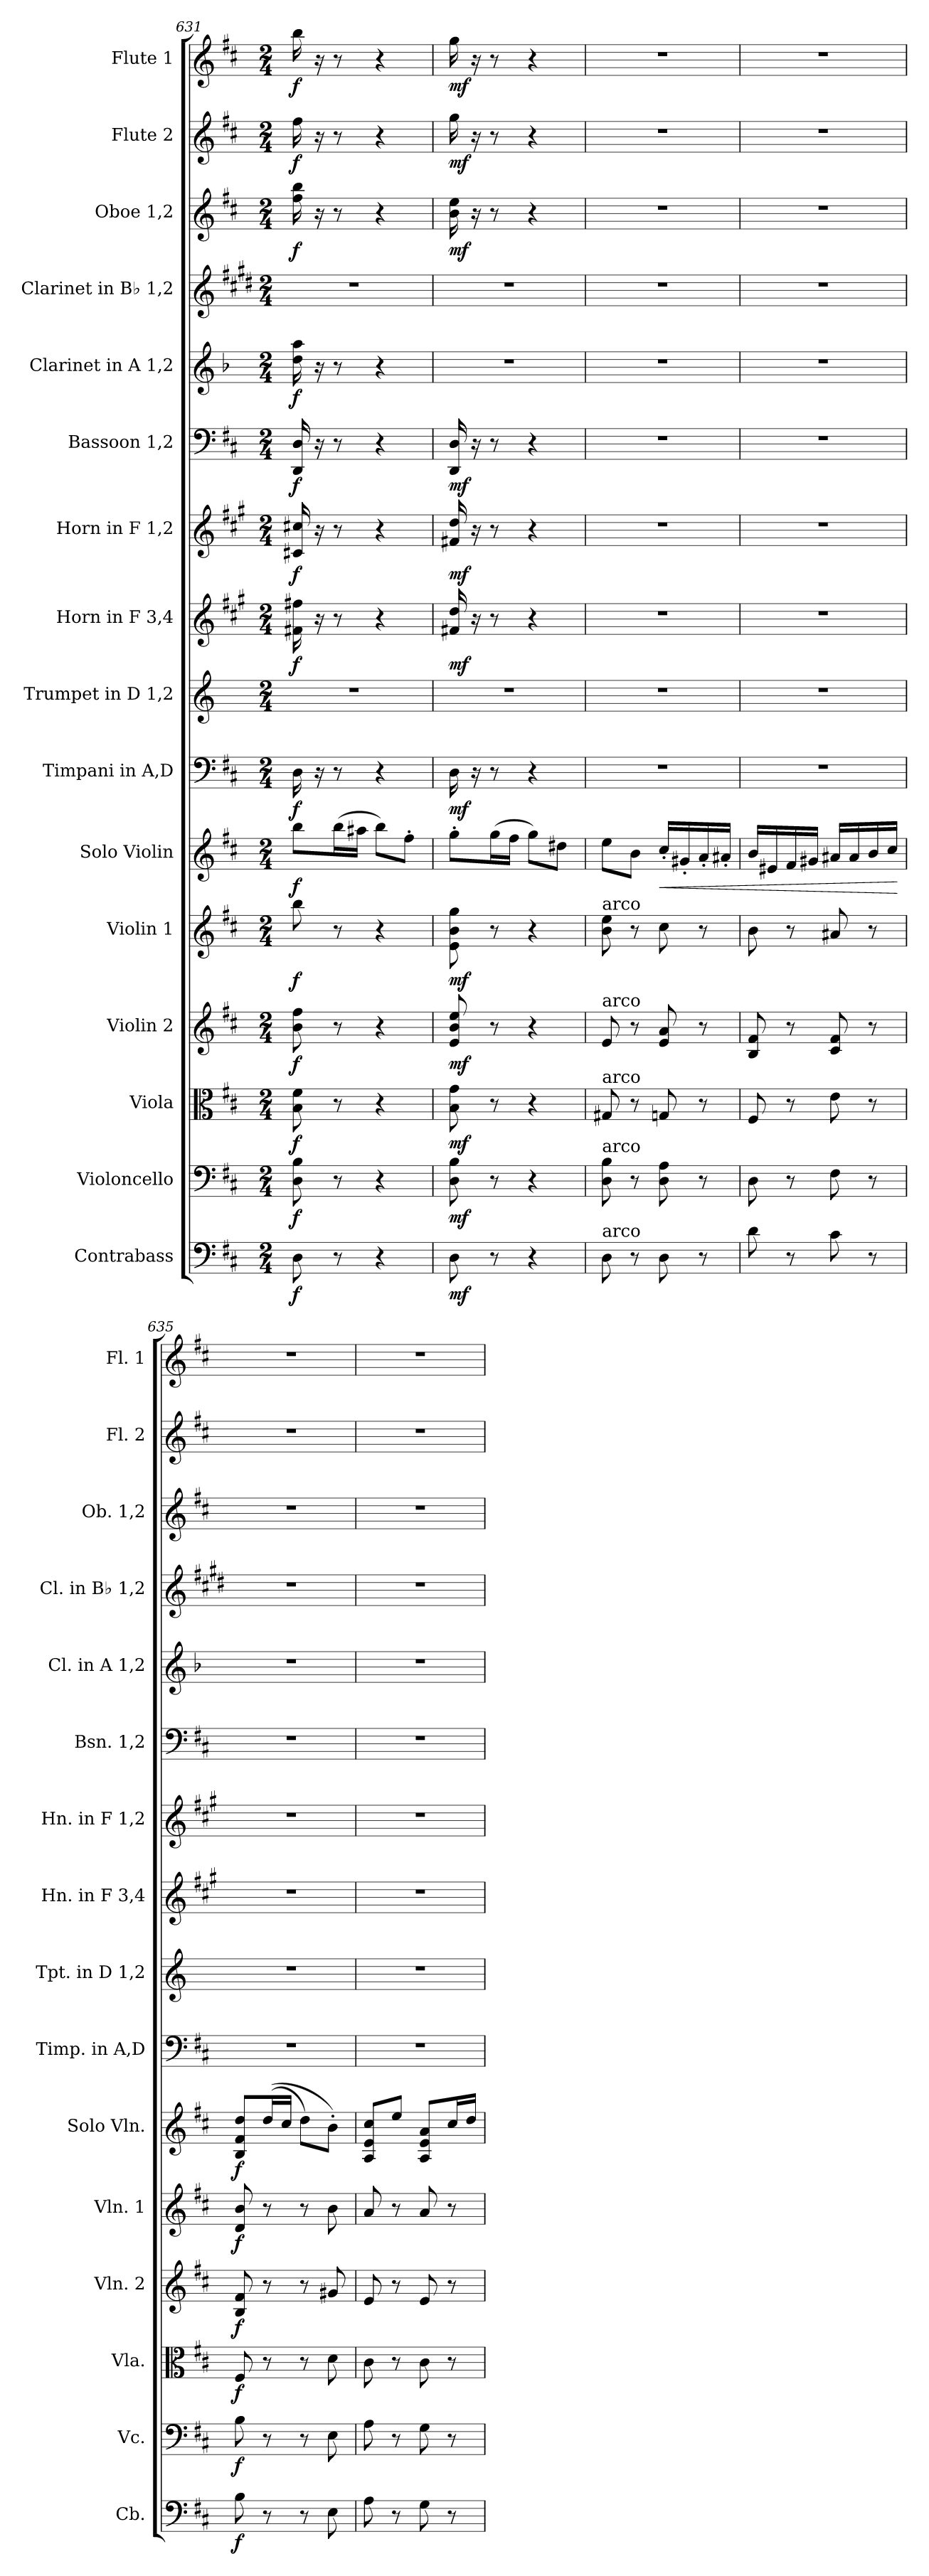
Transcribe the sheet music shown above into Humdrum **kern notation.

**kern	**dynam	**kern	**dynam	**kern	**dynam	**kern	**dynam	**kern	**dynam	**kern	**dynam	**kern	**dynam	**kern	**kern	**dynam	**kern	**dynam	**kern	**dynam	**kern	**dynam	**kern	**kern	**dynam	**kern	**dynam	**kern	**dynam
*part16	*part16	*part15	*part15	*part14	*part14	*part13	*part13	*part12	*part12	*part11	*part11	*part10	*part10	*part9	*part8	*part8	*part7	*part7	*part6	*part6	*part5	*part5	*part4	*part3	*part3	*part2	*part2	*part1	*part1
*staff16	*staff16	*staff15	*staff15	*staff14	*staff14	*staff13	*staff13	*staff12	*staff12	*staff11	*staff11	*staff10	*staff10	*staff9	*staff8	*staff8	*staff7	*staff7	*staff6	*staff6	*staff5	*staff5	*staff4	*staff3	*staff3	*staff2	*staff2	*staff1	*staff1
*I"Contrabass	*	*I"Violoncello	*	*I"Viola	*	*I"Violin 2	*	*I"Violin 1	*	*I"Solo Violin	*	*I"Timpani in A,D	*	*I"Trumpet in D 1,2	*I"Horn in F 3,4	*	*I"Horn in F 1,2	*	*I"Bassoon 1,2	*	*I"Clarinet in A 1,2	*	*I"Clarinet in B♭ 1,2	*I"Oboe 1,2	*	*I"Flute 2	*	*I"Flute 1	*
*I'Cb.	*	*I'Vc.	*	*I'Vla.	*	*I'Vln. 2	*	*I'Vln. 1	*	*I'Solo Vln.	*	*I'Timp. in A,D	*	*I'Tpt. in D 1,2	*I'Hn. in F 3,4	*	*I'Hn. in F 1,2	*	*I'Bsn. 1,2	*	*I'Cl. in A 1,2	*	*I'Cl. in B♭ 1,2	*I'Ob. 1,2	*	*I'Fl. 2	*	*I'Fl. 1	*
*clefF4	*	*clefF4	*	*clefC3	*	*clefG2	*	*clefG2	*	*clefG2	*	*clefF4	*	*clefG2	*clefG2	*	*clefG2	*	*clefF4	*	*clefG2	*	*clefG2	*clefG2	*	*clefG2	*	*clefG2	*
*ITrd7c12	*	*	*	*	*	*	*	*	*	*	*	*	*	*ITrd-1c-2	*ITrd4c7	*	*ITrd4c7	*	*	*	*ITrd2c3	*	*ITrd1c2	*	*	*	*	*	*
*k[f#c#]	*	*k[f#c#]	*	*k[f#c#]	*	*k[f#c#]	*	*k[f#c#]	*	*k[f#c#]	*	*k[f#c#]	*	*k[f#c#]	*k[f#c#]	*	*k[f#c#]	*	*k[f#c#]	*	*k[f#c#]	*	*k[f#c#]	*k[f#c#]	*	*k[f#c#]	*	*k[f#c#]	*
*M2/4	*	*M2/4	*	*M2/4	*	*M2/4	*	*M2/4	*	*M2/4	*	*M2/4	*	*M2/4	*M2/4	*	*M2/4	*	*M2/4	*	*M2/4	*	*M2/4	*M2/4	*	*M2/4	*	*M2/4	*
=631	=631	=631	=631	=631	=631	=631	=631	=631	=631	=631	=631	=631	=631	=631	=631	=631	=631	=631	=631	=631	=631	=631	=631	=631	=631	=631	=631	=631	=631
!	!LO:DY:b	!	!LO:DY:b	!	!LO:DY:b	!	!LO:DY:b	!	!LO:DY:b	!	!LO:DY:b	!	!LO:DY:b	!	!	!LO:DY:b	!	!LO:DY:b	!	!LO:DY:b	!	!LO:DY:b	!	!	!LO:DY:b	!	!LO:DY:b	!	!LO:DY:b
8DD\	f	8D\ 8B\	f	8B\ 8f#\	f	8b\ 8ff#\	f	8bb\	f	8bb\L	f	16D\	f	2r	16Bn\ 16bn\	f	16F#X/ 16f#X/	f	16DD/ 16D/	f	16b\ 16ff#\	f	2r	16ff#\ 16bb\	f	16ff#\	f	16bb\	f
.	.	.	.	.	.	.	.	.	.	.	.	16r	.	.	16r	.	16r	.	16r	.	16r	.	.	16r	.	16r	.	16r	.
8r	.	8r	.	8r	.	8r	.	8r	.	(>16bb\L	.	8r	.	.	8r	.	8r	.	8r	.	8r	.	.	8r	.	8r	.	8r	.
.	.	.	.	.	.	.	.	.	.	16aa#X\JJ	.	.	.	.	.	.	.	.	.	.	.	.	.	.	.	.	.	.	.
4r	.	4r	.	4r	.	4r	.	4r	.	8bb\L)	.	4r	.	.	4r	.	4r	.	4r	.	4r	.	.	4r	.	4r	.	4r	.
.	.	.	.	.	.	.	.	.	.	8ff#'\J	.	.	.	.	.	.	.	.	.	.	.	.	.	.	.	.	.	.	.
=632	=632	=632	=632	=632	=632	=632	=632	=632	=632	=632	=632	=632	=632	=632	=632	=632	=632	=632	=632	=632	=632	=632	=632	=632	=632	=632	=632	=632	=632
!	!LO:DY:b	!	!LO:DY:b	!	!LO:DY:b	!	!LO:DY:b	!	!LO:DY:b	!	!	!	!LO:DY:b	!	!	!LO:DY:b	!	!LO:DY:b	!	!LO:DY:b	!	!	!	!	!LO:DY:b	!	!LO:DY:b	!	!LO:DY:b
8DD\	mf	8D\ 8B\	mf	8B\ 8g\	mf	8e/ 8b/ 8ee/	mf	8e\ 8b\ 8gg\	mf	8gg'\L	.	16D\	mf	2r	16Bn/ 16g/	mf	16Bn/ 16g/	mf	16DD/ 16D/	mf	2r	.	2r	16b\ 16ee\	mf	16gg\	mf	16gg\	mf
.	.	.	.	.	.	.	.	.	.	.	.	16r	.	.	16r	.	16r	.	16r	.	.	.	.	16r	.	16r	.	16r	.
8r	.	8r	.	8r	.	8r	.	8r	.	(>16gg\L	.	8r	.	.	8r	.	8r	.	8r	.	.	.	.	8r	.	8r	.	8r	.
.	.	.	.	.	.	.	.	.	.	16ff#\JJ	.	.	.	.	.	.	.	.	.	.	.	.	.	.	.	.	.	.	.
4r	.	4r	.	4r	.	4r	.	4r	.	8gg\L)	.	4r	.	.	4r	.	4r	.	4r	.	.	.	.	4r	.	4r	.	4r	.
.	.	.	.	.	.	.	.	.	.	8dd#X\J	.	.	.	.	.	.	.	.	.	.	.	.	.	.	.	.	.	.	.
=633	=633	=633	=633	=633	=633	=633	=633	=633	=633	=633	=633	=633	=633	=633	=633	=633	=633	=633	=633	=633	=633	=633	=633	=633	=633	=633	=633	=633	=633
!	!	!	!	!	!	!	!	!LO:TX:a:t=arco	!	!	!	!	!	!	!	!	!	!	!	!	!	!	!	!	!	!	!	!	!
!	!	!	!	!	!	!LO:TX:a:t=arco	!	!	!	!	!	!	!	!	!	!	!	!	!	!	!	!	!	!	!	!	!	!	!
!	!	!	!	!LO:TX:a:t=arco	!	!	!	!	!	!	!	!	!	!	!	!	!	!	!	!	!	!	!	!	!	!	!	!	!
!	!	!LO:TX:a:t=arco	!	!	!	!	!	!	!	!	!	!	!	!	!	!	!	!	!	!	!	!	!	!	!	!	!	!	!
!LO:TX:a:t=arco	!	!	!	!	!	!	!	!	!	!	!	!	!	!	!	!	!	!	!	!	!	!	!	!	!	!	!	!	!
8DD\	.	8D\ 8B\	.	8G#X/	.	8e/	.	8b\ 8ee\	.	8ee\L	.	2r	.	2r	2r	.	2r	.	2r	.	2r	.	2r	2r	.	2r	.	2r	.
8r	.	8r	.	8r	.	8r	.	8r	.	8b\J	.	.	.	.	.	.	.	.	.	.	.	.	.	.	.	.	.	.	.
!	!	!	!	!	!	!	!	!	!	!	!LO:HP:b	!	!	!	!	!	!	!	!	!	!	!	!	!	!	!	!	!	!
8DD\	.	8D\ 8A\	.	8Gn/	.	8e/ 8a/	.	8cc#\	.	16cc#'/LL	<	.	.	.	.	.	.	.	.	.	.	.	.	.	.	.	.	.	.
.	.	.	.	.	.	.	.	.	.	16g#X'/	.	.	.	.	.	.	.	.	.	.	.	.	.	.	.	.	.	.	.
8r	.	8r	.	8r	.	8r	.	8r	.	16a'/	.	.	.	.	.	.	.	.	.	.	.	.	.	.	.	.	.	.	.
.	.	.	.	.	.	.	.	.	.	16a#X'/JJ	.	.	.	.	.	.	.	.	.	.	.	.	.	.	.	.	.	.	.
!!LO:PB:g=z
=634	=634	=634	=634	=634	=634	=634	=634	=634	=634	=634	=634	=634	=634	=634	=634	=634	=634	=634	=634	=634	=634	=634	=634	=634	=634	=634	=634	=634	=634
8D\	.	8D\	.	8F#/	.	8B/ 8f#/	.	8b\	.	16b/LL	.	2r	.	2r	2r	.	2r	.	2r	.	2r	.	2r	2r	.	2r	.	2r	.
.	.	.	.	.	.	.	.	.	.	16e#X/	.	.	.	.	.	.	.	.	.	.	.	.	.	.	.	.	.	.	.
8r	.	8r	.	8r	.	8r	.	8r	.	16f#/	.	.	.	.	.	.	.	.	.	.	.	.	.	.	.	.	.	.	.
.	.	.	.	.	.	.	.	.	.	16g#X/JJ	.	.	.	.	.	.	.	.	.	.	.	.	.	.	.	.	.	.	.
8C#\	.	8F#\	.	8e\	.	8c#/ 8f#/	.	8a#X/	.	16a#X/LL	.	.	.	.	.	.	.	.	.	.	.	.	.	.	.	.	.	.	.
.	.	.	.	.	.	.	.	.	.	16a#/	.	.	.	.	.	.	.	.	.	.	.	.	.	.	.	.	.	.	.
8r	.	8r	.	8r	.	8r	.	8r	.	16b/	.	.	.	.	.	.	.	.	.	.	.	.	.	.	.	.	.	.	.
.	.	.	.	.	.	.	.	.	.	16cc#/JJ	.	.	.	.	.	.	.	.	.	.	.	.	.	.	.	.	.	.	.
.	.	.	.	.	.	.	.	.	.	.	[	.	.	.	.	.	.	.	.	.	.	.	.	.	.	.	.	.	.
=635	=635	=635	=635	=635	=635	=635	=635	=635	=635	=635	=635	=635	=635	=635	=635	=635	=635	=635	=635	=635	=635	=635	=635	=635	=635	=635	=635	=635	=635
!	!LO:DY:b	!	!LO:DY:b	!	!LO:DY:b	!	!LO:DY:b	!	!LO:DY:b	!	!LO:DY:b	!	!	!	!	!	!	!	!	!	!	!	!	!	!	!	!	!	!
8BB\	f	8B\	f	8F#/	f	8B/ 8f#/	f	8d/ 8b/	f	8B/ 8f#/ 8dd/L	f	2r	.	2r	2r	.	2r	.	2r	.	2r	.	2r	2r	.	2r	.	2r	.
8r	.	8r	.	8r	.	8r	.	8r	.	(>(>16dd/L	.	.	.	.	.	.	.	.	.	.	.	.	.	.	.	.	.	.	.
.	.	.	.	.	.	.	.	.	.	16cc#/JJ	.	.	.	.	.	.	.	.	.	.	.	.	.	.	.	.	.	.	.
8r	.	8r	.	8r	.	8r	.	8r	.	8dd\L)	.	.	.	.	.	.	.	.	.	.	.	.	.	.	.	.	.	.	.
8EE\	.	8E\	.	8d\	.	8g#X/	.	8b\	.	8b'\J)	.	.	.	.	.	.	.	.	.	.	.	.	.	.	.	.	.	.	.
=636	=636	=636	=636	=636	=636	=636	=636	=636	=636	=636	=636	=636	=636	=636	=636	=636	=636	=636	=636	=636	=636	=636	=636	=636	=636	=636	=636	=636	=636
8AA\	.	8A\	.	8c#\	.	8e/	.	8a/	.	8A/ 8e/ 8cc#/L	.	2r	.	2r	2r	.	2r	.	2r	.	2r	.	2r	2r	.	2r	.	2r	.
8r	.	8r	.	8r	.	8r	.	8r	.	8ee/J	.	.	.	.	.	.	.	.	.	.	.	.	.	.	.	.	.	.	.
8GG\	.	8G\	.	8c#\	.	8e/	.	8a/	.	8A/ 8e/ 8a/L	.	.	.	.	.	.	.	.	.	.	.	.	.	.	.	.	.	.	.
8r	.	8r	.	8r	.	8r	.	8r	.	16cc#/L	.	.	.	.	.	.	.	.	.	.	.	.	.	.	.	.	.	.	.
.	.	.	.	.	.	.	.	.	.	16dd/JJ	.	.	.	.	.	.	.	.	.	.	.	.	.	.	.	.	.	.	.
=	=	=	=	=	=	=	=	=	=	=	=	=	=	=	=	=	=	=	=	=	=	=	=	=	=	=	=	=	=
*-	*-	*-	*-	*-	*-	*-	*-	*-	*-	*-	*-	*-	*-	*-	*-	*-	*-	*-	*-	*-	*-	*-	*-	*-	*-	*-	*-	*-	*-
